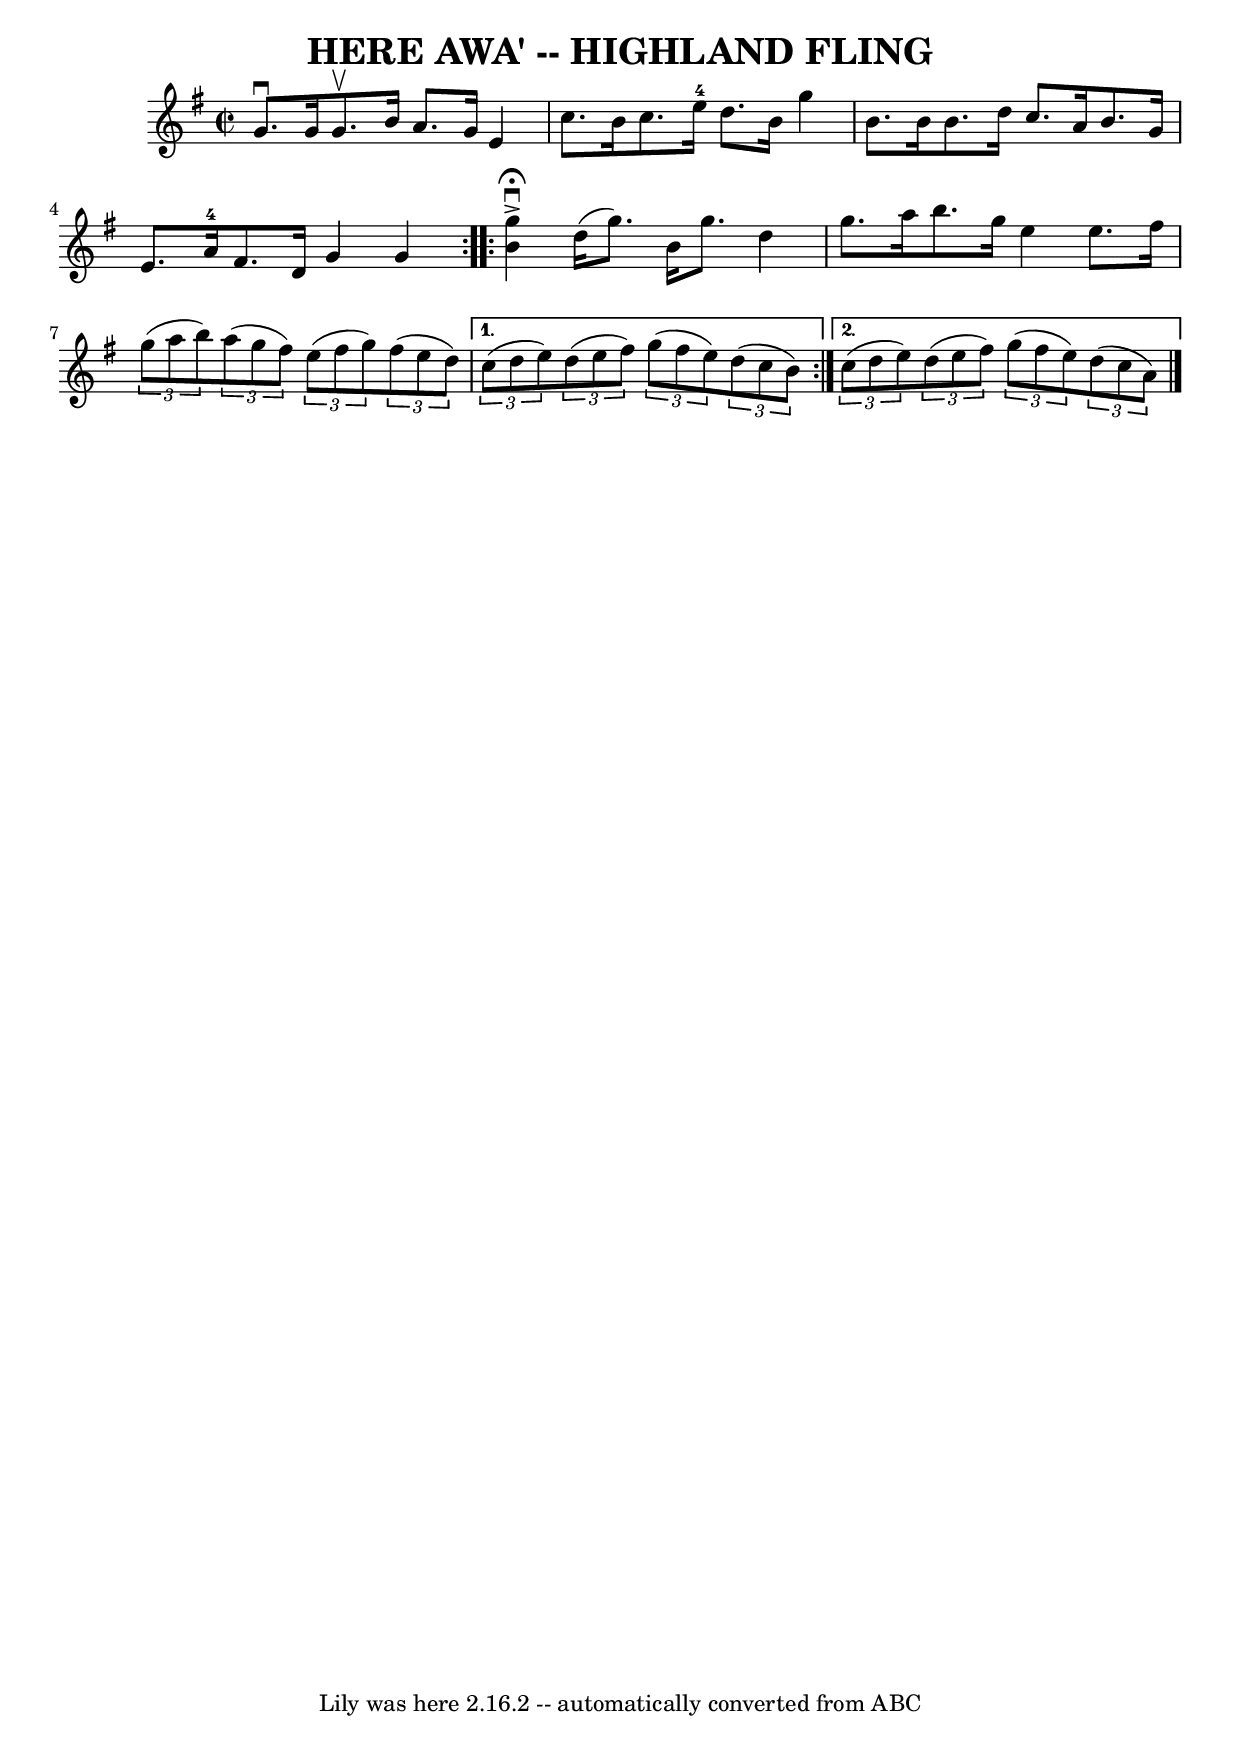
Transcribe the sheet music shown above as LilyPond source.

\version "2.16.2"
\include "Mammoth.ily"
\header {
  %% book = "Ryan's Mammoth Collection of Fiddle Tunes"
  crossRefNumber = "1"
  footnotes = ""
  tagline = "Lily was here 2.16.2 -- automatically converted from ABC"
  title = "HERE AWA' -- HIGHLAND FLING"

}
voicedefault =  {


  \override Staff.TimeSignature #'style = #'C
  \time 2/2 
  \key g \major   
  \repeat volta 2 {
    g'8.^\downbow g'16 g'8. 
    ^\upbow b'16 a'8. g'16 e'4    |
    c''8. b'16 c''8.    
    e''16-4 d''8. b'16 g''4        |
    b'8. b'16 b'8.    
    d''16 c''8. a'16 b'8. g'16    |
    e'8. a'16-4 fis'8. 
    d'16 g'4 g'4    
  }     
  \repeat volta 2 {
    << g''4 
       ^\fermata^\accent^\downbow b'4   >> d''16 (g''8.) b'16 g''8.)   
    d''4    |
    g''8. a''16 b''8. g''16 e''4 e''8. fis''16 
    |
    \times 2/3 { g''8 (a''8 b''8) 
	       }   \times 2/3 {   
		 a''8 (g''8 fis''8) 
	       }   \times 2/3 { e''8 (fis''8 g''8) 
			      }   
    \times 2/3 { fis''8 (e''8 d''8) 
	       }   
  } \alternative{{   \times 2/3 {  
    c''8 (d''8 e''8) 
  }   \times 2/3 { d''8 (e''8 fis''8) 
		 }   
		     \times 2/3 { g''8 (fis''8 e''8) 
				}   \times 2/3 { d''8 (c''8    
						 b'8) 
					       }       
		   } {   \times 2/3 { c''8 (d''8 e''8) 
				    }   \times 2/3 { 
				      d''8 (e''8 fis''8) 
				    }   \times 2/3 { g''8 (fis''8 e''8) 
						   }  
			 \times 2/3 { d''8 (c''8 a'8) 
				    }   <<   \bar "|."  >>   
		       }
	       }

}

\score{
  <<

    \context Staff="default"
    {
      \voicedefault 
      
    }

  >>
  \layout {
    
  }
  \midi {
  }

}
